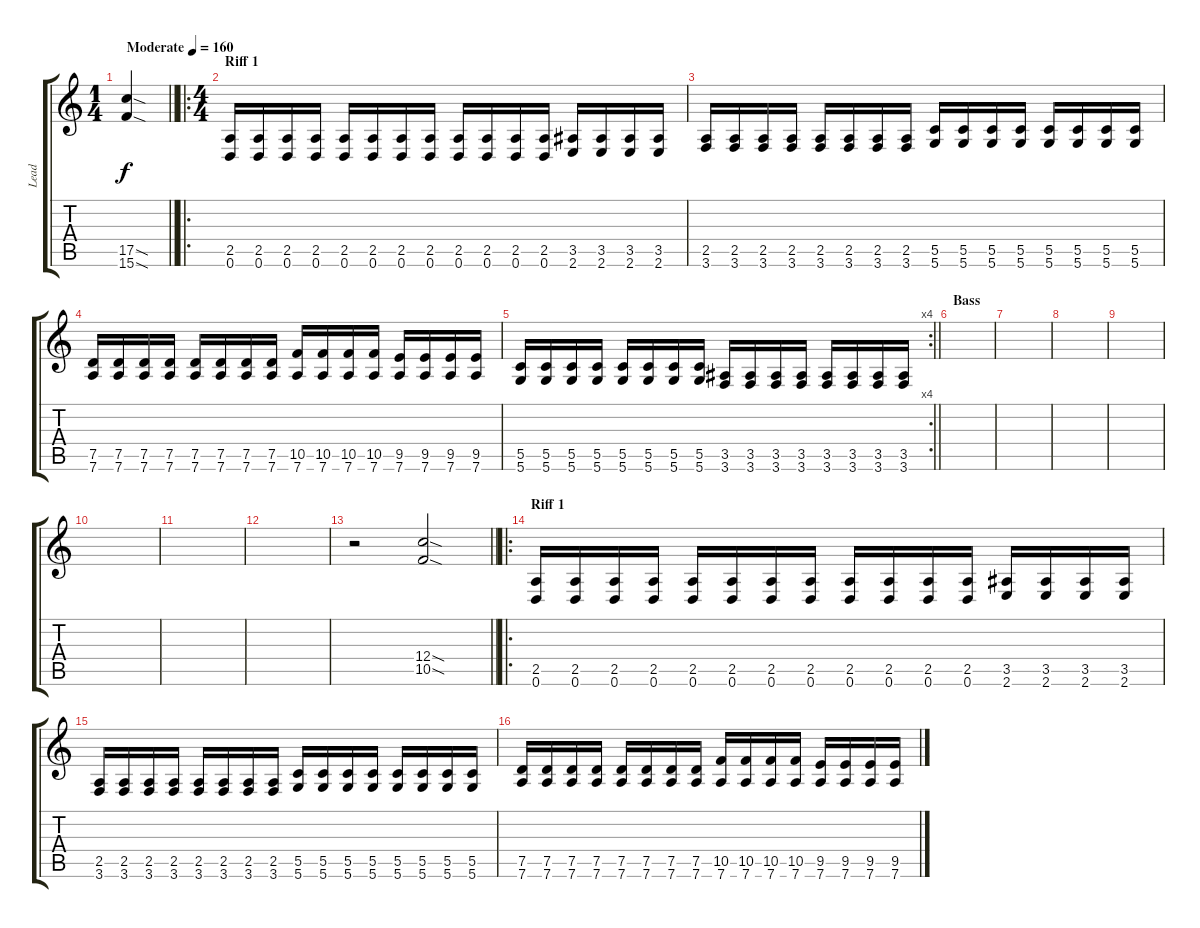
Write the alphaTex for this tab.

\track ("Lead" "Lead") {instrument distortionguitar}
\staff {score tabs}
\tuning (D4 A3 F3 C3 G2 D2) {hide}
\ts (1 4)
\tempo (160 "Moderate")
\clef g2
\barLineRight lightlight
\ks c
(17.5{sod} 15.6{sod}).4{dy f instrument distortionguitar} |
\ro
\ts (4 4)
\section ("" "Riff 1")
(2.5 0.6).16 (2.5 0.6).16 (2.5 0.6).16 (2.5 0.6).16 (2.5 0.6).16 (2.5 0.6).16 (2.5 0.6).16 (2.5 0.6).16 (2.5 0.6).16 (2.5 0.6).16 (2.5 0.6).16 (2.5 0.6).16 (3.5 2.6).16 (3.5 2.6).16 (3.5 2.6).16 (3.5 2.6).16 |
(2.5 3.6).16 (2.5 3.6).16 (2.5 3.6).16 (2.5 3.6).16 (2.5 3.6).16 (2.5 3.6).16 (2.5 3.6).16 (2.5 3.6).16 (5.5 5.6).16 (5.5 5.6).16 (5.5 5.6).16 (5.5 5.6).16 (5.5 5.6).16 (5.5 5.6).16 (5.5 5.6).16 (5.5 5.6).16 |
(7.5 7.6).16 (7.5 7.6).16 (7.5 7.6).16 (7.5 7.6).16 (7.5 7.6).16 (7.5 7.6).16 (7.5 7.6).16 (7.5 7.6).16 (10.5 7.6).16 (10.5 7.6).16 (10.5 7.6).16 (10.5 7.6).16 (9.5 7.6).16 (9.5 7.6).16 (9.5 7.6).16 (9.5 7.6).16 |
\rc 4
\barLineRight lightlight
(5.5 5.6).16 (5.5 5.6).16 (5.5 5.6).16 (5.5 5.6).16 (5.5 5.6).16 (5.5 5.6).16 (5.5 5.6).16 (5.5 5.6).16 (3.5 3.6).16 (3.5 3.6).16 (3.5 3.6).16 (3.5 3.6).16 (3.5 3.6).16 (3.5 3.6).16 (3.5 3.6).16 (3.5 3.6).16 |
\section ("" "Bass")
|
|
|
|
|
|
|
\barLineRight lightlight
r.2 (12.4{sod} 10.5{sod}).2 |
\ro
\section ("" "Riff 1")
(2.5 0.6).16 (2.5 0.6).16 (2.5 0.6).16 (2.5 0.6).16 (2.5 0.6).16 (2.5 0.6).16 (2.5 0.6).16 (2.5 0.6).16 (2.5 0.6).16 (2.5 0.6).16 (2.5 0.6).16 (2.5 0.6).16 (3.5 2.6).16 (3.5 2.6).16 (3.5 2.6).16 (3.5 2.6).16 |
(2.5 3.6).16 (2.5 3.6).16 (2.5 3.6).16 (2.5 3.6).16 (2.5 3.6).16 (2.5 3.6).16 (2.5 3.6).16 (2.5 3.6).16 (5.5 5.6).16 (5.5 5.6).16 (5.5 5.6).16 (5.5 5.6).16 (5.5 5.6).16 (5.5 5.6).16 (5.5 5.6).16 (5.5 5.6).16 |
(7.5 7.6).16 (7.5 7.6).16 (7.5 7.6).16 (7.5 7.6).16 (7.5 7.6).16 (7.5 7.6).16 (7.5 7.6).16 (7.5 7.6).16 (10.5 7.6).16 (10.5 7.6).16 (10.5 7.6).16 (10.5 7.6).16 (9.5 7.6).16 (9.5 7.6).16 (9.5 7.6).16 (9.5 7.6).16
